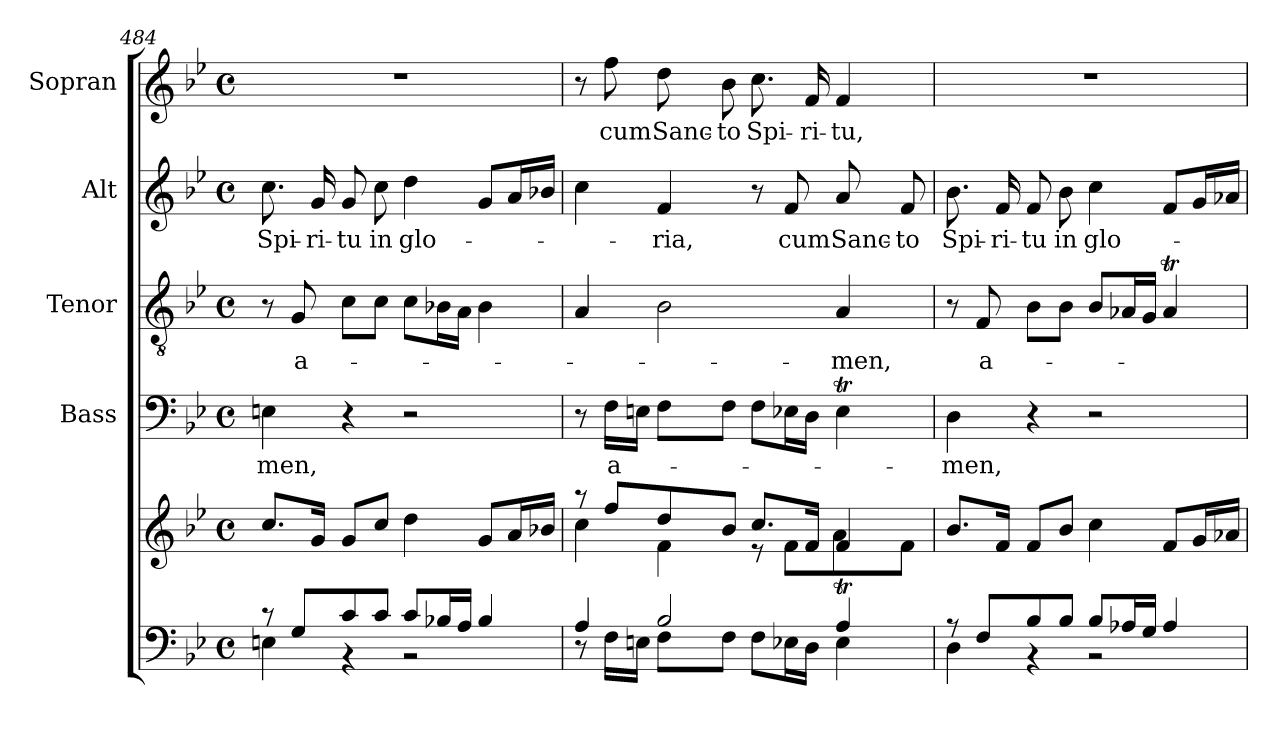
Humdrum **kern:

**kern	**kern	**kern	**text	**kern	**text	**kern	**text	**kern	**text
*part5	*part5	*part4	*part4	*part3	*part3	*part2	*part2	*part1	*part1
*staff6	*staff5	*staff4	*staff4	*staff3	*staff3	*staff2	*staff2	*staff1	*staff1
*	*	*I"Bass	*	*I"Tenor	*	*I"Alt	*	*I"Sopran	*
*	*	*I'B.	*	*I'T.	*	*I'A.	*	*I'S.	*
!!LO:LB:g=z
*clefF4	*clefG2	*clefF4	*	*clefGv2	*	*clefG2	*	*clefG2	*
*k[b-e-]	*k[b-e-]	*k[b-e-]	*	*k[b-e-]	*	*k[b-e-]	*	*k[b-e-]	*
*B-:	*B-:	*B-:	*	*B-:	*	*B-:	*	*B-:	*
*M4/4	*M4/4	*M4/4	*	*M4/4	*	*M4/4	*	*M4/4	*
*met(c)	*met(c)	*met(c)	*	*met(c)	*	*met(c)	*	*met(c)	*
=484	=484	=484	=484	=484	=484	=484	=484	=484	=484
*^	*	*	*	*	*	*	*	*	*
!	!	!	!	!LO:LY:b	!	!	!	!LO:LY:b	!	!
8rB	4En\	8.cc/L	4En\	-men,	8r	.	8.cc\	Spi-	1r	.
!	!	!	!	!	!	!LO:LY:b	!	!	!	!
8G/L	.	.	.	.	8G/	a-	.	.	.	.
!	!	!	!	!	!	!	!	!LO:LY:b	!	!
.	.	16g/Jk	.	.	.	.	16g/	-ri-	.	.
!	!	!	!	!	!	!	!	!LO:LY:b	!	!
8c/	4r	8g/L	4r	.	8c\L	.	8g/	-tu	.	.
!	!	!	!	!	!	!	!	!LO:LY:b	!	!
8c/J	.	8cc/J	.	.	8c\J	.	8cc\	in	.	.
!	!	!	!	!	!	!	!	!LO:LY:b	!	!
8c/L	2r	4dd\	2r	.	8c\L	.	4dd\	glo-	.	.
16B-X/L	.	.	.	.	16B-X\L	.	.	.	.	.
16A/JJ	.	.	.	.	16A\JJ	.	.	.	.	.
4B-/	.	8g/L	.	.	4B-\	.	8g/L	.	.	.
.	.	16a/L	.	.	.	.	16a/L	.	.	.
.	.	16b-X/JJ	.	.	.	.	16b-X/JJ	.	.	.
=485	=485	=485	=485	=485	=485	=485	=485	=485	=485	=485
*	*	*^	*	*	*	*	*	*	*	*
4A/	8rC	8raa	4cc\	8r	.	4A/	.	4cc\	.	8r	.
!	!	!	!	!	!LO:LY:b	!	!	!	!	!	!LO:LY:b
.	16F\LL	8ff/L	.	16F\LL	a-	.	.	.	.	8ff\	cum
.	16En\JJ	.	.	16En\JJ	.	.	.	.	.	.	.
!	!	!	!	!	!	!	!	!	!LO:LY:b	!	!LO:LY:b
2B-/	8F\L	8dd/	4f\	8F\L	.	2B-\	.	4f/	-ria,	8dd\	Sanc-
!	!	!	!	!	!	!	!	!	!	!	!LO:LY:b
.	8F\J	8b-/J	.	8F\J	.	.	.	.	.	8b-\	-to
!	!	!	!	!	!	!	!	!	!	!	!LO:LY:b
.	8F\L	8.cc/L	8re	8F\L	.	.	.	8r	.	8.cc\	Spi-
!	!	!	!	!	!	!	!	!	!LO:LY:b	!	!
.	16E-X\L	.	8f\L	16E-X\L	.	.	.	8f/	cum	.	.
!	!	!	!	!	!	!	!	!	!	!	!LO:LY:b
.	16D\JJ	16f/Jk	.	16D\JJ	.	.	.	.	.	16f/	-ri-
!	!	!	!	!	!	!	!LO:LY:b	!	!LO:LY:b	!	!LO:LY:b
4At/	4E-\	4f/	8a\	4E-T\	.	4A/	-men,	8a/	Sanc-	4f/	-tu,
!	!	!	!	!	!	!	!	!	!LO:LY:b	!	!
.	.	.	8f\J	.	.	.	.	8f/	-to	.	.
=486	=486	=486	=486	=486	=486	=486	=486	=486	=486	=486	=486
!	!	!	!	!	!LO:LY:b	!	!	!	!LO:LY:b	!	!
*	*	*v	*v	*	*	*	*	*	*	*	*
8rA	4D\	8.b-/L	4D\	-men,	8r	.	8.b-\	Spi-	1r	.
!	!	!	!	!	!	!LO:LY:b	!	!	!	!
8F/L	.	.	.	.	8F/	a-	.	.	.	.
!	!	!	!	!	!	!	!	!LO:LY:b	!	!
.	.	16f/Jk	.	.	.	.	16f/	-ri-	.	.
!	!	!	!	!	!	!	!	!LO:LY:b	!	!
8B-/	4rBB	8f/L	4r	.	8B-\L	.	8f/	-tu	.	.
!	!	!	!	!	!	!	!	!LO:LY:b	!	!
8B-/J	.	8b-/J	.	.	8B-\J	.	8b-\	in	.	.
!	!	!	!	!	!	!	!	!LO:LY:b	!	!
8B-/L	2rBB	4cc\	2r	.	8B-/L	.	4cc\	glo-	.	.
16A-X/L	.	.	.	.	16A-X/L	.	.	.	.	.
16G/JJ	.	.	.	.	16G/JJ	.	.	.	.	.
4A-/	.	8f/L	.	.	4A-T/	.	8f/L	.	.	.
.	.	16g/L	.	.	.	.	16g/L	.	.	.
.	.	16a-X/JJ	.	.	.	.	16a-X/JJ	.	.	.
*v	*v	*	*	*	*	*	*	*	*	*
=	=	=	=	=	=	=	=	=	=
*-	*-	*-	*-	*-	*-	*-	*-	*-	*-
